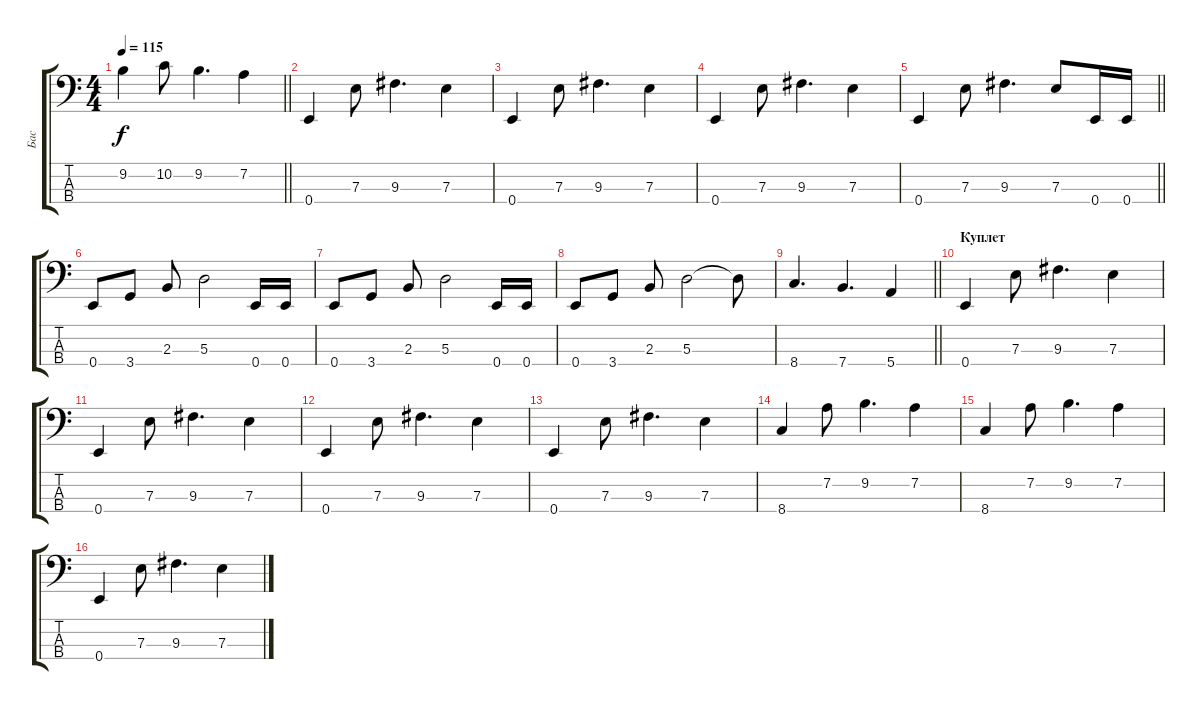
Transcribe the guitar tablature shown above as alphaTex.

\track ("Бас" "Бас") {instrument electricbassfinger}
\staff {score tabs}
\tuning (G2 D2 A1 E1) {hide}
\ts (4 4)
\tempo 115
\clef f4
\barLineRight lightlight
\ks c
9.2.4{dy f} 10.2.8 9.2.4{d} 7.2.4 |
\section ("" " ")
0.4.4 7.3.8 9.3.4{d} 7.3.4 |
0.4.4 7.3.8 9.3.4{d} 7.3.4 |
0.4.4 7.3.8 9.3.4{d} 7.3.4 |
\barLineRight lightlight
0.4.4 7.3.8 9.3.4{d} 7.3.8 0.4.16 0.4.16 |
\section ("" " ")
0.4.8 3.4.8 2.3.8 5.3.2 0.4.16 0.4.16 |
0.4.8 3.4.8 2.3.8 5.3.2 0.4.16 0.4.16 |
0.4.8 3.4.8 2.3.8 5.3.2 5.3{t}.8 |
\barLineRight lightlight
8.4.4{d} 7.4.4{d} 5.4.4 |
\section ("" "Куплет")
0.4.4 7.3.8 9.3.4{d} 7.3.4 |
0.4.4 7.3.8 9.3.4{d} 7.3.4 |
0.4.4 7.3.8 9.3.4{d} 7.3.4 |
0.4.4 7.3.8 9.3.4{d} 7.3.4 |
8.4.4 7.2.8 9.2.4{d} 7.2.4 |
8.4.4 7.2.8 9.2.4{d} 7.2.4 |
0.4.4 7.3.8 9.3.4{d} 7.3.4
